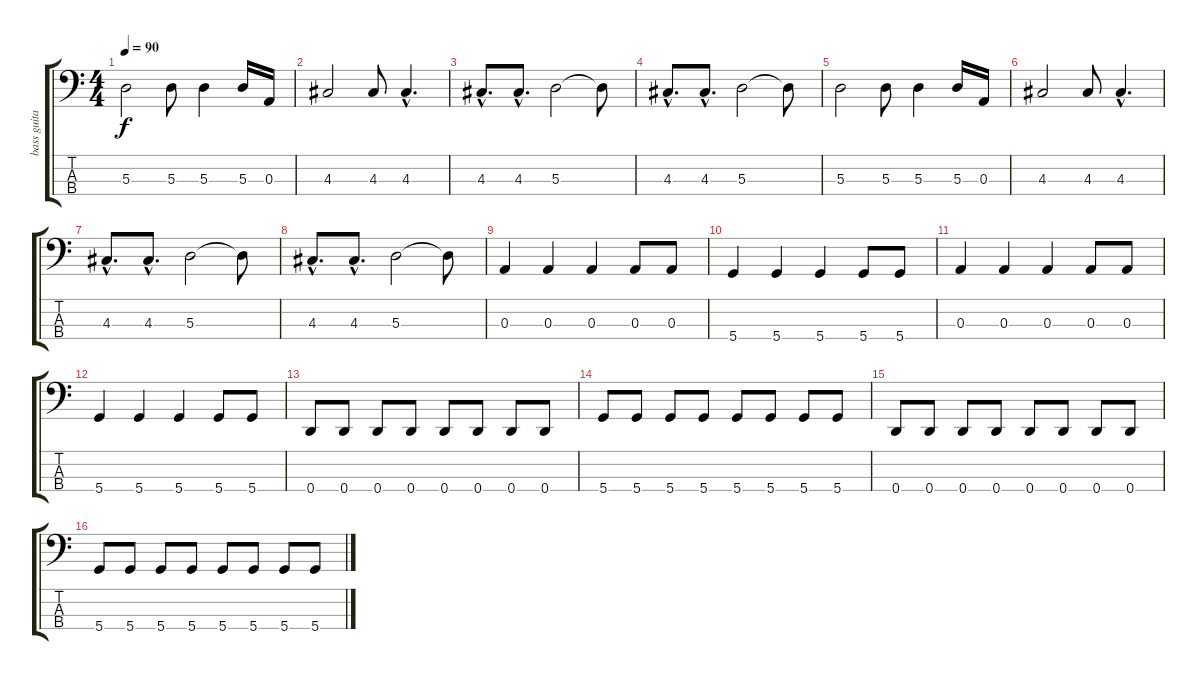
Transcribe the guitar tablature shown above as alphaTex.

\track ("bass guitar - pete" "bass guita") {instrument electricbassfinger}
\staff {score tabs}
\tuning (G2 D2 A1 D1) {hide}
\ts (4 4)
\tempo 90
\clef f4
\ks c
5.3.2{dy f} 5.3.8 5.3.4 5.3.16 0.3.16 |
4.3.2 4.3.8 4.3{hac}.4{d} |
4.3{hac}.8{d} 4.3{hac}.8{d} 5.3.2 5.3{t}.8 |
4.3{hac}.8{d} 4.3{hac}.8{d} 5.3.2 5.3{t}.8 |
5.3.2 5.3.8 5.3.4 5.3.16 0.3.16 |
4.3.2 4.3.8 4.3{hac}.4{d} |
4.3{hac}.8{d} 4.3{hac}.8{d} 5.3.2 5.3{t}.8 |
4.3{hac}.8{d} 4.3{hac}.8{d} 5.3.2 5.3{t}.8 |
0.3.4 0.3.4 0.3.4 0.3.8 0.3.8 |
5.4.4 5.4.4 5.4.4 5.4.8 5.4.8 |
0.3.4 0.3.4 0.3.4 0.3.8 0.3.8 |
5.4.4 5.4.4 5.4.4 5.4.8 5.4.8 |
0.4.8 0.4.8 0.4.8 0.4.8 0.4.8 0.4.8 0.4.8 0.4.8 |
5.4.8 5.4.8 5.4.8 5.4.8 5.4.8 5.4.8 5.4.8 5.4.8 |
0.4.8 0.4.8 0.4.8 0.4.8 0.4.8 0.4.8 0.4.8 0.4.8 |
5.4.8 5.4.8 5.4.8 5.4.8 5.4.8 5.4.8 5.4.8 5.4.8
